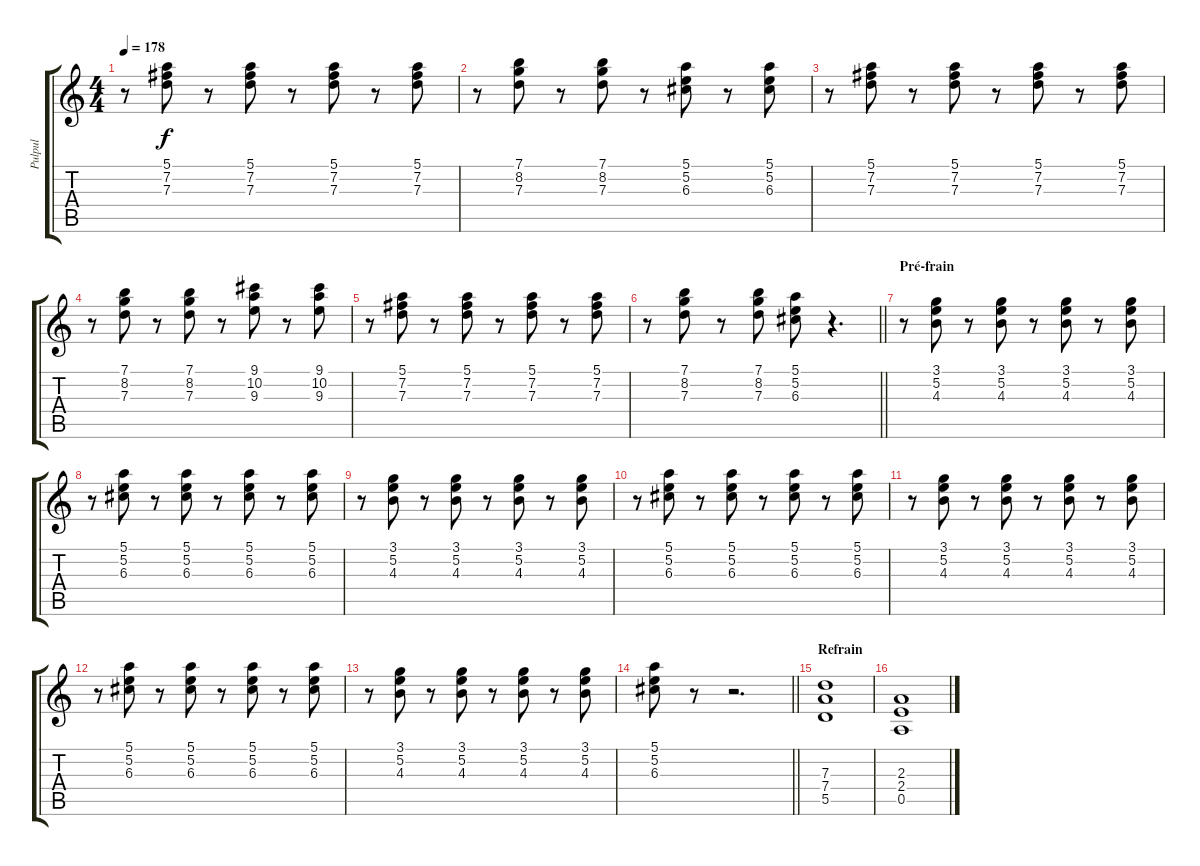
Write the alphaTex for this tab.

\track ("Pulpul" "Pulpul") {instrument overdrivenguitar}
\staff {score tabs}
\tuning (E4 B3 G3 D3 A2 E2) {hide}
\ts (4 4)
\tempo 178
\clef g2
\ks c
r.8{dy f} (5.1 7.2 7.3).8 r.8 (5.1 7.2 7.3).8 r.8 (5.1 7.2 7.3).8 r.8 (5.1 7.2 7.3).8 |
r.8 (7.1 8.2 7.3).8 r.8 (7.1 8.2 7.3).8 r.8 (5.1 5.2 6.3).8 r.8 (5.1 5.2 6.3).8 |
r.8 (5.1 7.2 7.3).8 r.8 (5.1 7.2 7.3).8 r.8 (5.1 7.2 7.3).8 r.8 (5.1 7.2 7.3).8 |
r.8 (7.1 8.2 7.3).8 r.8 (7.1 8.2 7.3).8 r.8 (9.1 10.2 9.3).8 r.8 (9.1 10.2 9.3).8 |
r.8 (5.1 7.2 7.3).8 r.8 (5.1 7.2 7.3).8 r.8 (5.1 7.2 7.3).8 r.8 (5.1 7.2 7.3).8 |
\barLineRight lightlight
r.8 (7.1 8.2 7.3).8 r.8 (7.1 8.2 7.3).8 (5.1 5.2 6.3).8 r.4{d} |
\section ("" "Pré-frain")
r.8 (3.1 5.2 4.3).8 r.8 (3.1 5.2 4.3).8 r.8 (3.1 5.2 4.3).8 r.8 (3.1 5.2 4.3).8 |
r.8 (5.1 5.2 6.3).8 r.8 (5.1 5.2 6.3).8 r.8 (5.1 5.2 6.3).8 r.8 (5.1 5.2 6.3).8 |
r.8 (3.1 5.2 4.3).8 r.8 (3.1 5.2 4.3).8 r.8 (3.1 5.2 4.3).8 r.8 (3.1 5.2 4.3).8 |
r.8 (5.1 5.2 6.3).8 r.8 (5.1 5.2 6.3).8 r.8 (5.1 5.2 6.3).8 r.8 (5.1 5.2 6.3).8 |
r.8 (3.1 5.2 4.3).8 r.8 (3.1 5.2 4.3).8 r.8 (3.1 5.2 4.3).8 r.8 (3.1 5.2 4.3).8 |
r.8 (5.1 5.2 6.3).8 r.8 (5.1 5.2 6.3).8 r.8 (5.1 5.2 6.3).8 r.8 (5.1 5.2 6.3).8 |
r.8 (3.1 5.2 4.3).8 r.8 (3.1 5.2 4.3).8 r.8 (3.1 5.2 4.3).8 r.8 (3.1 5.2 4.3).8 |
\barLineRight lightlight
(5.1 5.2 6.3).8 r.8 r.2{d} |
\section ("" "Refrain")
(7.3 7.4 5.5).1 |
(2.3 2.4 0.5).1
